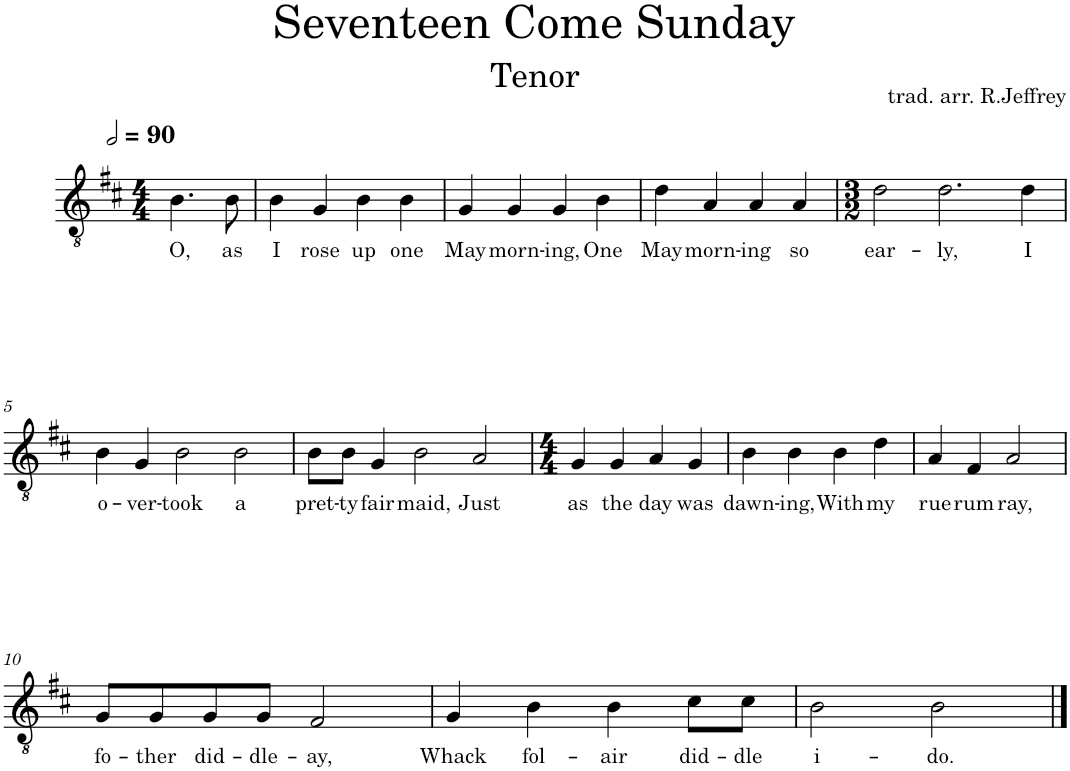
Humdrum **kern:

**kern	**text
*part1	*part1
*staff1	*staff1
*I"Piano	*
*I'Pno.	*
*clefGv2	*
*k[f#c#]	*
*M4/4	*
*MM180	*
=	=
!	!LO:LY:b
4.B\	O,
!	!LO:LY:b
8B\	as
=1	=1
!	!LO:LY:b
4B\	I
!	!LO:LY:b
4G/	rose
!	!LO:LY:b
4B\	up
!	!LO:LY:b
4B\	one
=2	=2
!	!LO:LY:b
4G/	May
!	!LO:LY:b
4G/	morn-
!	!LO:LY:b
4G/	-ing,
!	!LO:LY:b
4B\	One
=3	=3
!	!LO:LY:b
4d\	May
!	!LO:LY:b
4A/	morn-
!	!LO:LY:b
4A/	-ing
!	!LO:LY:b
4A/	so
=4	=4
*M3/2	*
!	!LO:LY:b
2d\	ear-
!	!LO:LY:b
2.d\	-ly,
!	!LO:LY:b
4d\	I
!!LO:LB:g=z
=5	=5
!	!LO:LY:b
4B\	o-
!	!LO:LY:b
4G/	-ver-
!	!LO:LY:b
2B\	-took
!	!LO:LY:b
2B\	a
=6	=6
!	!LO:LY:b
8B\L	pret-
!	!LO:LY:b
8B\J	-ty
!	!LO:LY:b
4G/	fair
!	!LO:LY:b
2B\	maid,
!	!LO:LY:b
2A/	Just
=7	=7
*M4/4	*
!	!LO:LY:b
4G/	as
!	!LO:LY:b
4G/	the
!	!LO:LY:b
4A/	day
!	!LO:LY:b
4G/	was
=8	=8
!	!LO:LY:b
4B\	dawn-
!	!LO:LY:b
4B\	-ing,
!	!LO:LY:b
4B\	With
!	!LO:LY:b
4d\	my
=9	=9
!	!LO:LY:b
4A/	rue
!	!LO:LY:b
4F#/	rum
!	!LO:LY:b
2A/	ray,
!!LO:LB:g=z
=10	=10
!	!LO:LY:b
8G/L	fo-
!	!LO:LY:b
8G/	-ther
!	!LO:LY:b
8G/	did-
!	!LO:LY:b
8G/J	-dle-
!	!LO:LY:b
2F#/	-ay,
=11	=11
!	!LO:LY:b
4G/	Whack
!	!LO:LY:b
4B\	fol-
!	!LO:LY:b
4B\	-air
!	!LO:LY:b
8c#\L	did-
!	!LO:LY:b
8c#\J	-dle
=12	=12
!	!LO:LY:b
2B\	i-
!	!LO:LY:b
2B\	-do.
==	==
*-	*-
